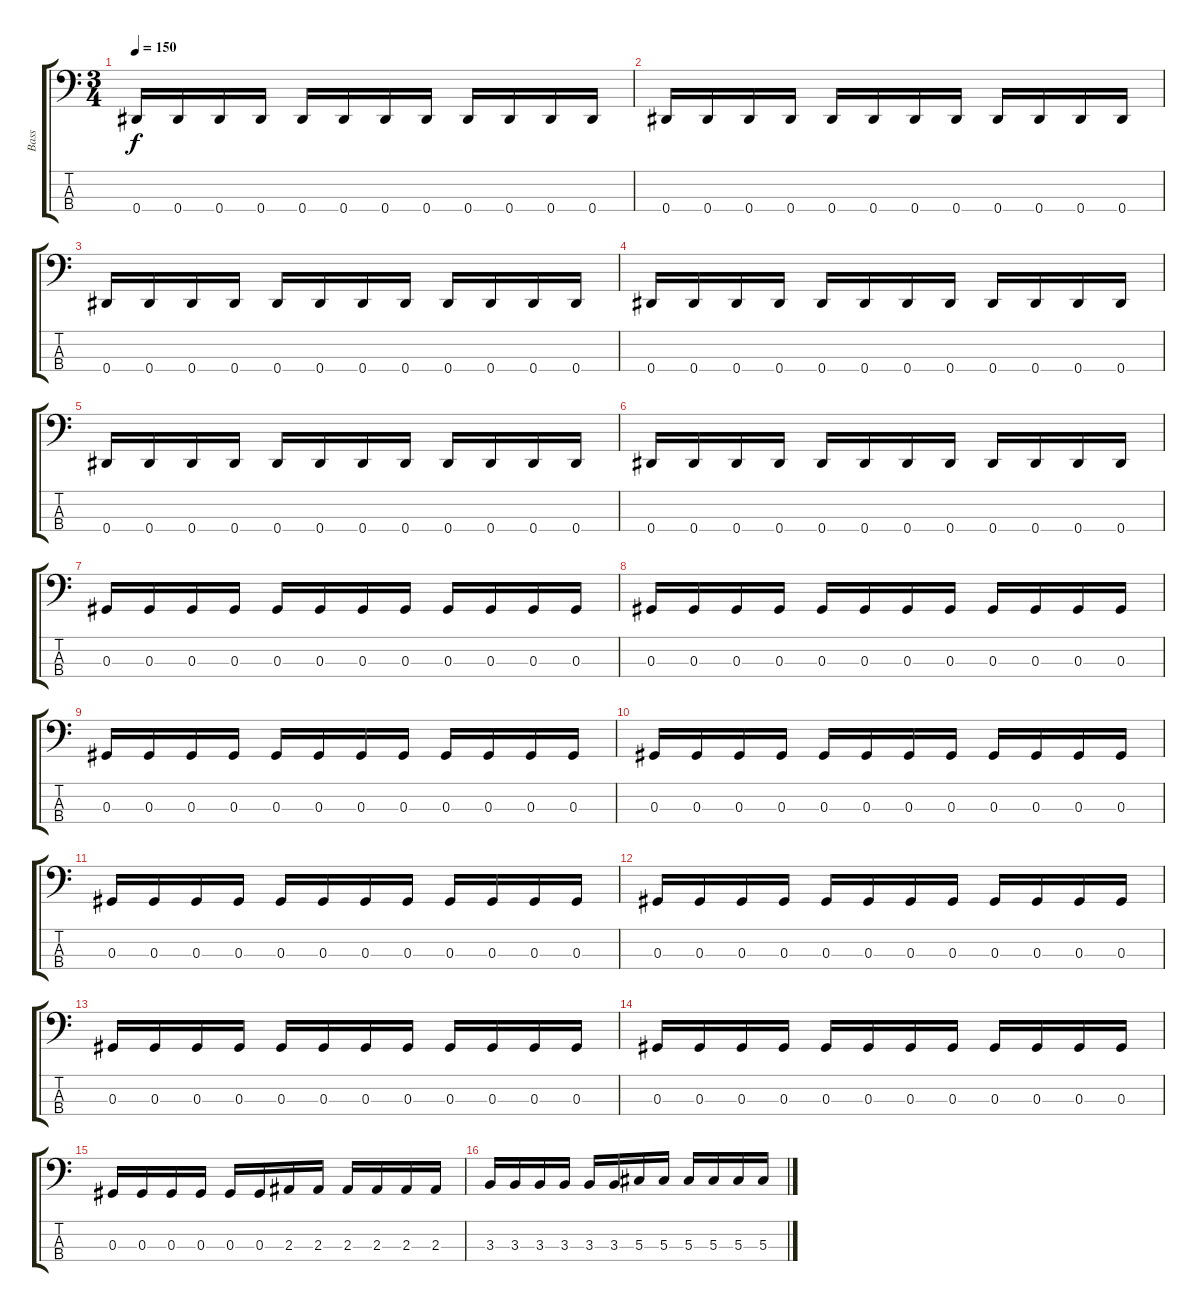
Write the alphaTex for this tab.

\track ("Bass" "Bass") {instrument electricbassfinger}
\staff {score tabs}
\tuning (Gb2 Db2 Ab1 Eb1) {hide}
\ts (3 4)
\tempo 150
\clef f4
\ks c
0.4.16{dy f} 0.4.16 0.4.16 0.4.16 0.4.16 0.4.16 0.4.16 0.4.16 0.4.16 0.4.16 0.4.16 0.4.16 |
0.4.16 0.4.16 0.4.16 0.4.16 0.4.16 0.4.16 0.4.16 0.4.16 0.4.16 0.4.16 0.4.16 0.4.16 |
0.4.16 0.4.16 0.4.16 0.4.16 0.4.16 0.4.16 0.4.16 0.4.16 0.4.16 0.4.16 0.4.16 0.4.16 |
0.4.16 0.4.16 0.4.16 0.4.16 0.4.16 0.4.16 0.4.16 0.4.16 0.4.16 0.4.16 0.4.16 0.4.16 |
0.4.16 0.4.16 0.4.16 0.4.16 0.4.16 0.4.16 0.4.16 0.4.16 0.4.16 0.4.16 0.4.16 0.4.16 |
0.4.16 0.4.16 0.4.16 0.4.16 0.4.16 0.4.16 0.4.16 0.4.16 0.4.16 0.4.16 0.4.16 0.4.16 |
0.3.16 0.3.16 0.3.16 0.3.16 0.3.16 0.3.16 0.3.16 0.3.16 0.3.16 0.3.16 0.3.16 0.3.16 |
0.3.16 0.3.16 0.3.16 0.3.16 0.3.16 0.3.16 0.3.16 0.3.16 0.3.16 0.3.16 0.3.16 0.3.16 |
0.3.16 0.3.16 0.3.16 0.3.16 0.3.16 0.3.16 0.3.16 0.3.16 0.3.16 0.3.16 0.3.16 0.3.16 |
0.3.16 0.3.16 0.3.16 0.3.16 0.3.16 0.3.16 0.3.16 0.3.16 0.3.16 0.3.16 0.3.16 0.3.16 |
0.3.16 0.3.16 0.3.16 0.3.16 0.3.16 0.3.16 0.3.16 0.3.16 0.3.16 0.3.16 0.3.16 0.3.16 |
0.3.16 0.3.16 0.3.16 0.3.16 0.3.16 0.3.16 0.3.16 0.3.16 0.3.16 0.3.16 0.3.16 0.3.16 |
0.3.16 0.3.16 0.3.16 0.3.16 0.3.16 0.3.16 0.3.16 0.3.16 0.3.16 0.3.16 0.3.16 0.3.16 |
0.3.16 0.3.16 0.3.16 0.3.16 0.3.16 0.3.16 0.3.16 0.3.16 0.3.16 0.3.16 0.3.16 0.3.16 |
0.3.16 0.3.16 0.3.16 0.3.16 0.3.16 0.3.16 2.3.16 2.3.16 2.3.16 2.3.16 2.3.16 2.3.16 |
3.3.16 3.3.16 3.3.16 3.3.16 3.3.16 3.3.16 5.3.16 5.3.16 5.3.16 5.3.16 5.3.16 5.3.16
